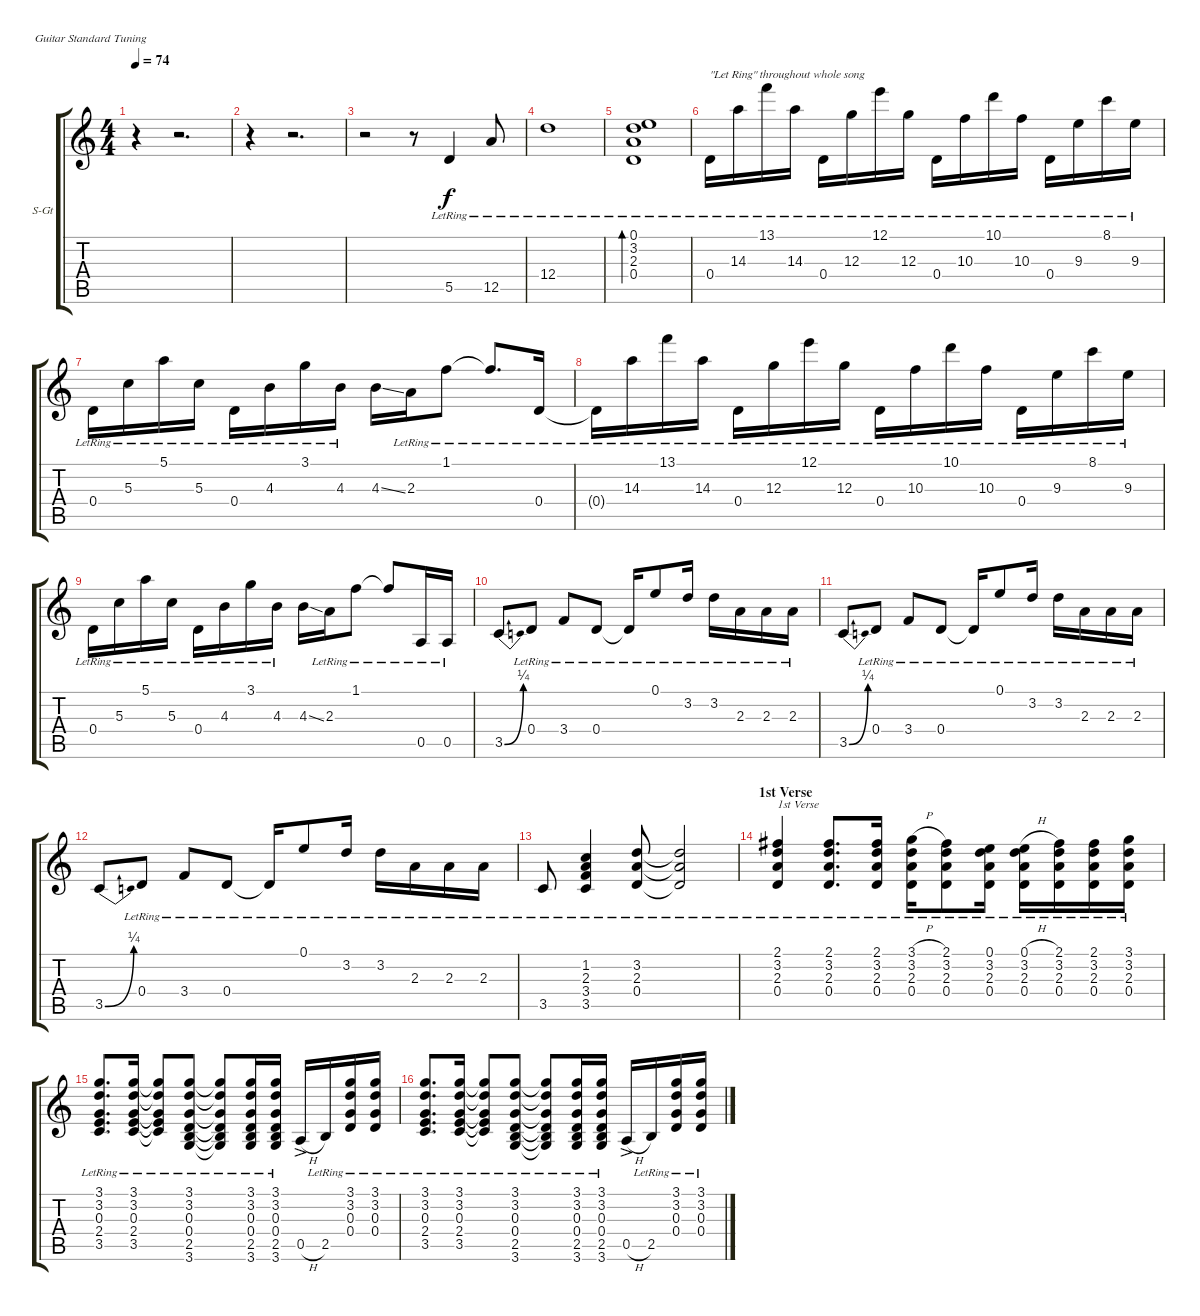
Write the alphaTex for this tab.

\bracketExtendMode groupsimilarinstruments
\firstSystemTrackNameOrientation horizontal
\otherSystemsTrackNameOrientation horizontal
\track ("12 String Acoustic" "S-Gt") {instrument acousticguitarsteel}
\staff {score tabs}
\tuning (E4 B3 G3 D3 A2 E2)
\ts (4 4)
\tempo 74
\clef g2
\ks c
r.4{dy f instrument acousticguitarsteel} r.2{d} |
r.4 r.2{d} |
r.2 r.8 5.5{lr}.4 12.5{lr}.8 |
12.4{lr}.1 |
(0.1{lr} 3.2{lr} 2.3{lr} 0.4{lr}).1{bd 120} |
0.4{lr}.16{txt "\"Let Ring\" throughout whole song"} 14.3{lr}.16 13.1{lr}.16 14.3{lr}.16 0.4{lr}.16 12.3{lr}.16 12.1{lr}.16 12.3{lr}.16 0.4{lr}.16 10.3{lr}.16 10.1{lr}.16 10.3{lr}.16 0.4{lr}.16 9.3{lr}.16 8.1{lr}.16 9.3{lr}.16 |
0.4{lr}.16 5.3{lr}.16 5.1{lr}.16 5.3{lr}.16 0.4{lr}.16 4.3{lr}.16 3.1{lr}.16 4.3{lr}.16 4.3{ss}.16 2.3{lr}.16 1.1{lr}.8 1.1{lr t}.8{d} 0.4{lr}.16 |
0.4{lr t}.16 14.3{lr}.16 13.1{lr}.16 14.3{lr}.16 0.4{lr}.16 12.3{lr}.16 12.1{lr}.16 12.3{lr}.16 0.4{lr}.16 10.3{lr}.16 10.1{lr}.16 10.3{lr}.16 0.4{lr}.16 9.3{lr}.16 8.1{lr}.16 9.3{lr}.16 |
0.4{lr}.16 5.3{lr}.16 5.1{lr}.16 5.3{lr}.16 0.4{lr}.16 4.3{lr}.16 3.1{lr}.16 4.3{lr}.16 4.3{ss}.16 2.3{lr}.16 1.1{lr}.8 1.1{lr t}.8 0.5{lr}.16 0.5{lr}.16 |
3.5{be (bend 0 0 60 1)}.8 0.4{lr}.8 3.4{lr}.8 0.4{lr}.8 0.4{lr t}.16 0.1{lr}.8 3.2{lr}.16 3.2{lr}.16 2.3{lr}.16 2.3{lr}.16 2.3{lr}.16 |
3.5{be (bend 0 0 60 1)}.8 0.4{lr}.8 3.4{lr}.8 0.4{lr}.8 0.4{lr t}.16 0.1{lr}.8 3.2{lr}.16 3.2{lr}.16 2.3{lr}.16 2.3{lr}.16 2.3{lr}.16 |
3.5{be (bend 0 0 60 1)}.8 0.4{lr}.8 3.4{lr}.8 0.4{lr}.8 0.4{lr t}.16 0.1{lr}.8 3.2{lr}.16 3.2{lr}.16 2.3{lr}.16 2.3{lr}.16 2.3{lr}.16 |
3.5{lr}.8 (1.2{lr} 2.3{lr} 3.4{lr} 3.5{lr}).4 (3.2{lr} 2.3{lr} 0.4{lr}).8 (3.2{lr t} 2.3{lr t} 0.4{lr t}).2 |
\section ("" "1st Verse")
(2.1{lr} 3.2{lr} 2.3{lr} 0.4{lr}).4{txt "1st Verse"} (2.1{lr} 3.2{lr} 2.3{lr} 0.4{lr}).8{d} (2.1{lr} 3.2{lr} 2.3{lr} 0.4{lr}).16 (3.1{h} 3.2{lr} 2.3{lr} 0.4{lr}).16 (2.1{lr} 3.2{lr} 2.3{lr} 0.4{lr}).8 (0.1{lr} 3.2{lr} 2.3{lr} 0.4{lr}).16 (0.1{h} 3.2{lr} 2.3{lr} 0.4{lr}).16 (2.1{lr} 3.2{lr} 2.3{lr} 0.4{lr}).16 (2.1{lr} 3.2{lr} 2.3{lr} 0.4{lr}).16 (3.1{lr} 3.2{lr} 2.3{lr} 0.4{lr}).16 |
(3.1{lr} 3.2{lr} 0.3{lr} 2.4{lr} 3.5{lr}).8{d} (3.1{lr} 3.2{lr} 0.3{lr} 2.4{lr} 3.5{lr}).16 (3.1{lr t} 3.2{lr t} 0.3{lr t} 2.4{lr t} 3.5{lr t}).8 (3.1{lr} 3.2{lr} 0.3{lr} 0.4{lr} 2.5{lr} 3.6{lr}).8 (3.1{lr t} 3.2{lr t} 0.3{lr t} 0.4{lr t} 2.5{lr t} 3.6{lr t}).8 (3.1{lr} 3.2{lr} 0.3{lr} 0.4{lr} 2.5{lr} 3.6{lr}).16 (3.1{lr} 3.2{lr} 0.3{lr} 0.4{lr} 2.5{lr} 3.6{lr}).16 0.5{h ac}.16 2.5{lr}.16 (3.1{lr} 3.2{lr} 0.3{lr} 0.4{lr}).16 (3.1{lr} 3.2{lr} 0.3{lr} 0.4{lr}).16 |
(3.1{lr} 3.2{lr} 0.3{lr} 2.4{lr} 3.5{lr}).8{d} (3.1{lr} 3.2{lr} 0.3{lr} 2.4{lr} 3.5{lr}).16 (3.1{lr t} 3.2{lr t} 0.3{lr t} 2.4{lr t} 3.5{lr t}).8 (3.1{lr} 3.2{lr} 0.3{lr} 0.4{lr} 2.5{lr} 3.6{lr}).8 (3.1{lr t} 3.2{lr t} 0.3{lr t} 0.4{lr t} 2.5{lr t} 3.6{lr t}).8 (3.1{lr} 3.2{lr} 0.3{lr} 0.4{lr} 2.5{lr} 3.6{lr}).16 (3.1{lr} 3.2{lr} 0.3{lr} 0.4{lr} 2.5{lr} 3.6{lr}).16 0.5{h ac}.16 2.5{lr}.16 (3.1{lr} 3.2{lr} 0.3{lr} 0.4{lr}).16 (3.1{lr} 3.2{lr} 0.3{lr} 0.4{lr}).16
